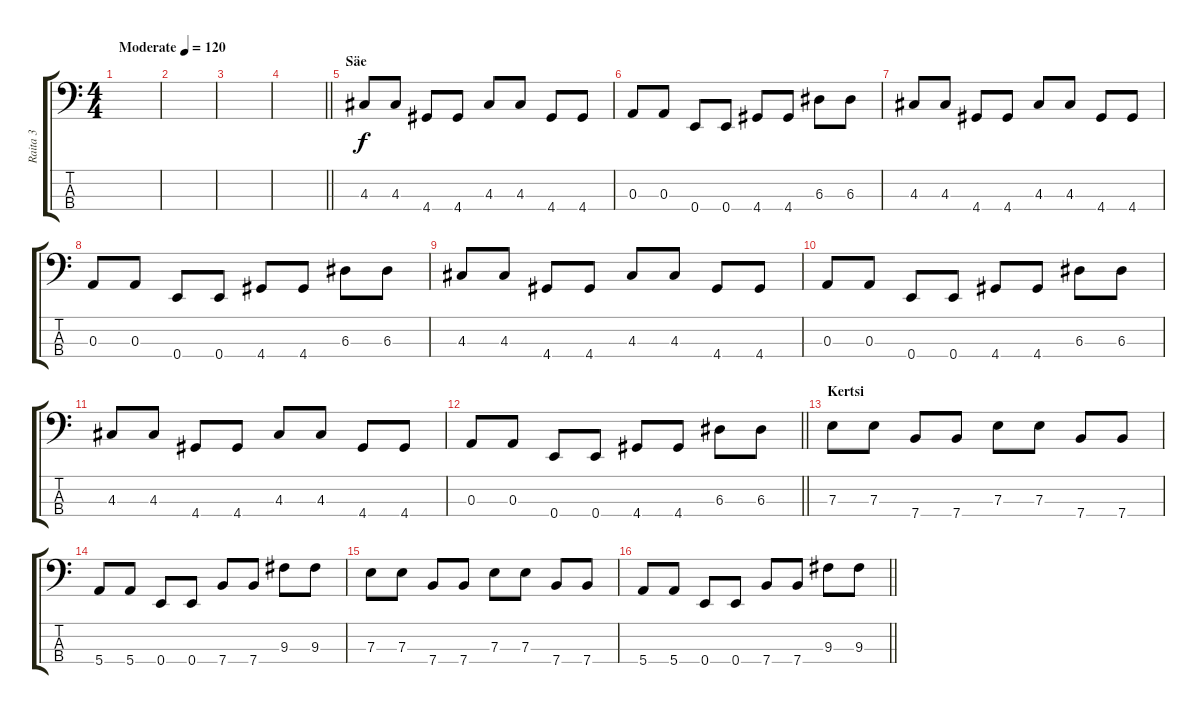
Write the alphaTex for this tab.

\track ("Raita 3" "Raita 3") {instrument electricbasspick}
\staff {score tabs}
\tuning (G2 D2 A1 E1) {hide}
\ts (4 4)
\tempo (120 "Moderate")
\clef f4
\ks c
|
|
|
\barLineRight lightlight
|
\section ("" "Säe")
4.3.8 4.3.8 4.4.8 4.4.8 4.3.8 4.3.8 4.4.8 4.4.8 |
0.3.8 0.3.8 0.4.8 0.4.8 4.4.8 4.4.8 6.3.8 6.3.8 |
4.3.8 4.3.8 4.4.8 4.4.8 4.3.8 4.3.8 4.4.8 4.4.8 |
0.3.8 0.3.8 0.4.8 0.4.8 4.4.8 4.4.8 6.3.8 6.3.8 |
4.3.8 4.3.8 4.4.8 4.4.8 4.3.8 4.3.8 4.4.8 4.4.8 |
0.3.8 0.3.8 0.4.8 0.4.8 4.4.8 4.4.8 6.3.8 6.3.8 |
4.3.8 4.3.8 4.4.8 4.4.8 4.3.8 4.3.8 4.4.8 4.4.8 |
\barLineRight lightlight
0.3.8 0.3.8 0.4.8 0.4.8 4.4.8 4.4.8 6.3.8 6.3.8 |
\section ("" "Kertsi")
7.3.8 7.3.8 7.4.8 7.4.8 7.3.8 7.3.8 7.4.8 7.4.8 |
5.4.8 5.4.8 0.4.8 0.4.8 7.4.8 7.4.8 9.3.8 9.3.8 |
7.3.8 7.3.8 7.4.8 7.4.8 7.3.8 7.3.8 7.4.8 7.4.8 |
\barLineRight lightlight
5.4.8 5.4.8 0.4.8 0.4.8 7.4.8 7.4.8 9.3.8 9.3.8
